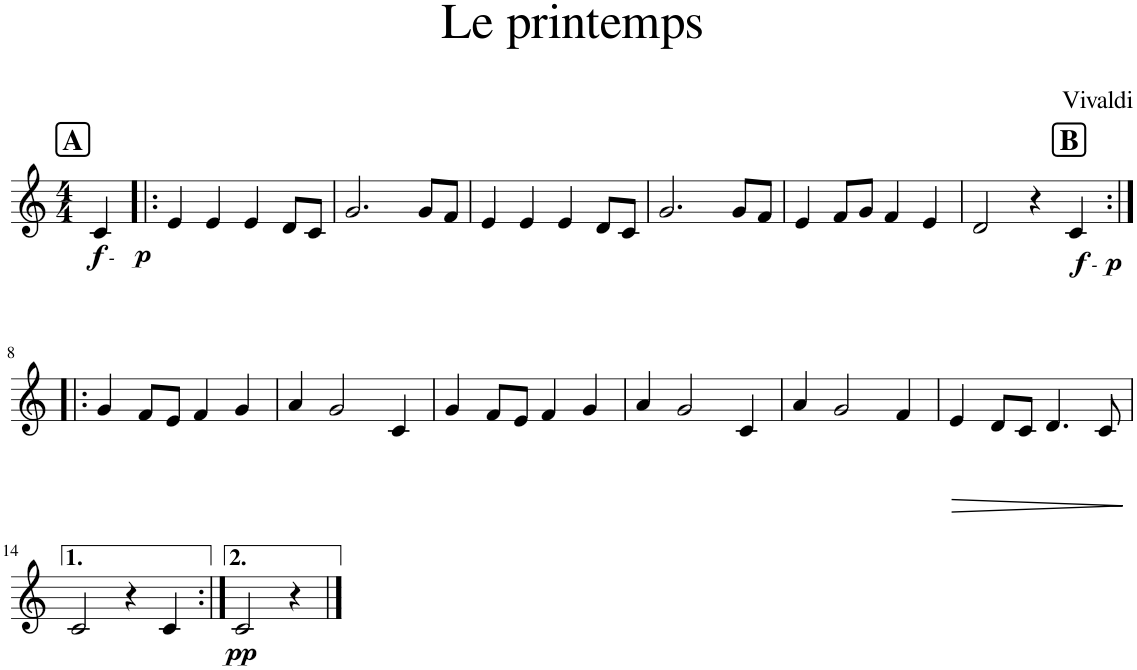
**kern	**dynam
*part1	*part1
*staff1	*staff1
*I"Xylophone	*
*I'Xyl.	*
*clefG2	*
*Trd-7c-12	*
*k[]	*
*M4/4	*
!!LO:REH:place=s1:a:B:cj:fs=14:t=A
=1	=1
!	!LO:DY:b
!	!LO:DY:n=1:b
4c/	f other-dynamics
=2!|:	=2!|:
!	!LO:DY:b
4e/	p
4e/	.
4e/	.
8d/L	.
8c/J	.
=3	=3
2.g/	.
8g/L	.
8f/J	.
=4	=4
4e/	.
4e/	.
4e/	.
8d/L	.
8c/J	.
=5	=5
2.g/	.
8g/L	.
8f/J	.
=6	=6
4e/	.
8f/L	.
8g/J	.
4f/	.
4e/	.
!!LO:REH:place=s1:a:B:cj:fs=14:t=B:qo=3
=7	=7
2d/	.
4r	.
!	!LO:DY:b
!	!LO:DY:n=1:b
!	!LO:DY:n=2:b
4c/	f other-dynamics p
!!LO:LB:g=z
=8:|!|:	=8:|!|:
4g/	.
8f/L	.
8e/J	.
4f/	.
4g/	.
=9	=9
4a/	.
2g/	.
4c/	.
=10	=10
4g/	.
8f/L	.
8e/J	.
4f/	.
4g/	.
=11	=11
4a/	.
2g/	.
4c/	.
=12	=12
4a/	.
2g/	.
4f/	.
=13	=13
!	!LO:HP:b
4e/	>
8d/L	.
8c/J	.
4.d/	.
8c/	.
.	]
!!LO:LB:g=z
=14	=14
2c/	.
4r	.
4c/	.
=15:|!	=15:|!
!	!LO:DY:b
2c/	pp
4r	.
==	==
*-	*-
